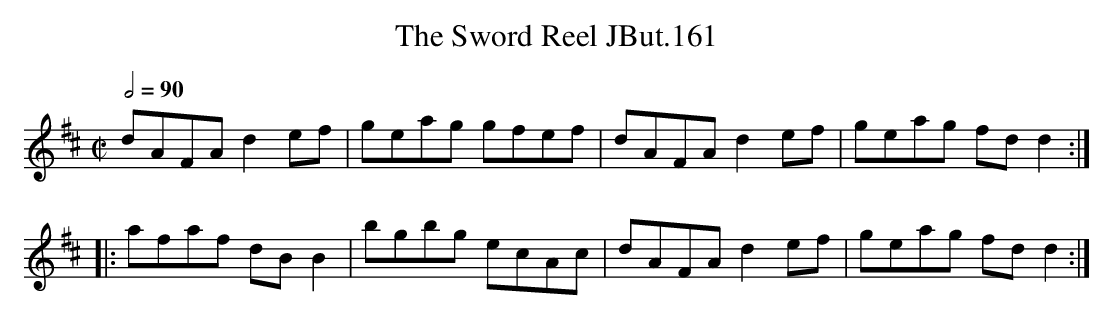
X:1
T:Sword Reel JBut.161, The
M:C|
L:1/8
Q:2/4=90
K:D
dAFA d2ef | geag gfef | dAFA d2ef | geag fd d2 :|
|: afaf dBB2 | bgbg ecAc | dAFA d2ef | geag fdd2 :|
